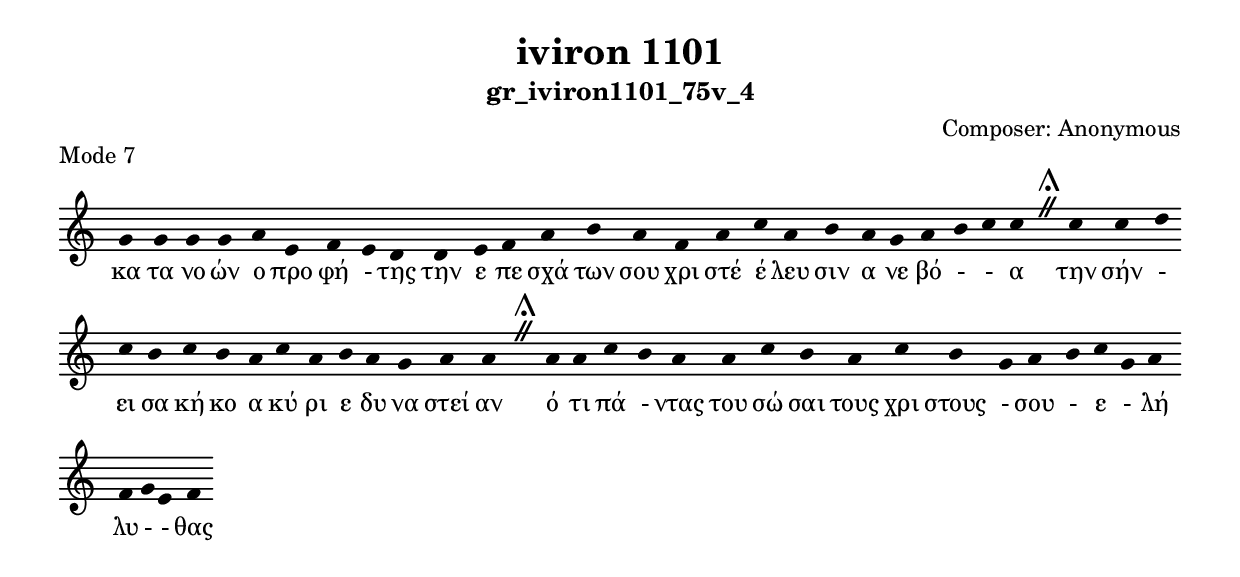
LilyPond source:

\include "gregorian.ly"

	\header {
 	  title = "iviron 1101"
	  subtitle = "gr_iviron1101_75v_4"
	  composer = "Composer: Αnonymous"
	  piece = "Mode 7"
	}

	chant = {
	  g'4 g'4 g'4 g'4 a'4 e'4 f'4 e'4 d'4 d'4 e'4 f'4 a'4 b'4 a'4 f'4 a'4 c''4 a'4 b'4 a'4 g'4 a'4 b'4 c''4 c''4 \divisioMaior
 c''4 c''4 d''4 c''4 b'4 c''4 b'4 a'4 c''4 a'4 b'4 a'4 g'4 a'4 a'4 \divisioMaior
 a'4 a'4 c''4 b'4 a'4 a'4 c''4 b'4 a'4 c''4 b'4 g'4 a'4 b'4 c''4 g'4 a'4 f'4 g'4 e'4 f'4\finalis
	}

	verba = \lyricmode {κα τα νο ών ο προ φή - της την ε πε σχά των σου χρι στέ έ λευ σιν α νε βό -  - α 
την σήν - ει σα κή κο α κύ ρι ε δυ να στεί αν 
ό τι πά - ντας του σώ σαι τους χρι στους - σου - ε - λή λυ -  - θας 
	}


	\score {
	  \new Staff <<
	  \new Voice = "melody" \chant
	  \new Lyrics = "one" \lyricsto melody \verba
	  >>
	  \layout {
	    \context {
	      \Staff
	      \remove "Time_signature_engraver"
	      \remove "Bar_engraver"
	    }
	    \context {
	      \Voice
	      \remove "Stem_engraver"
	    }
	  }
	}